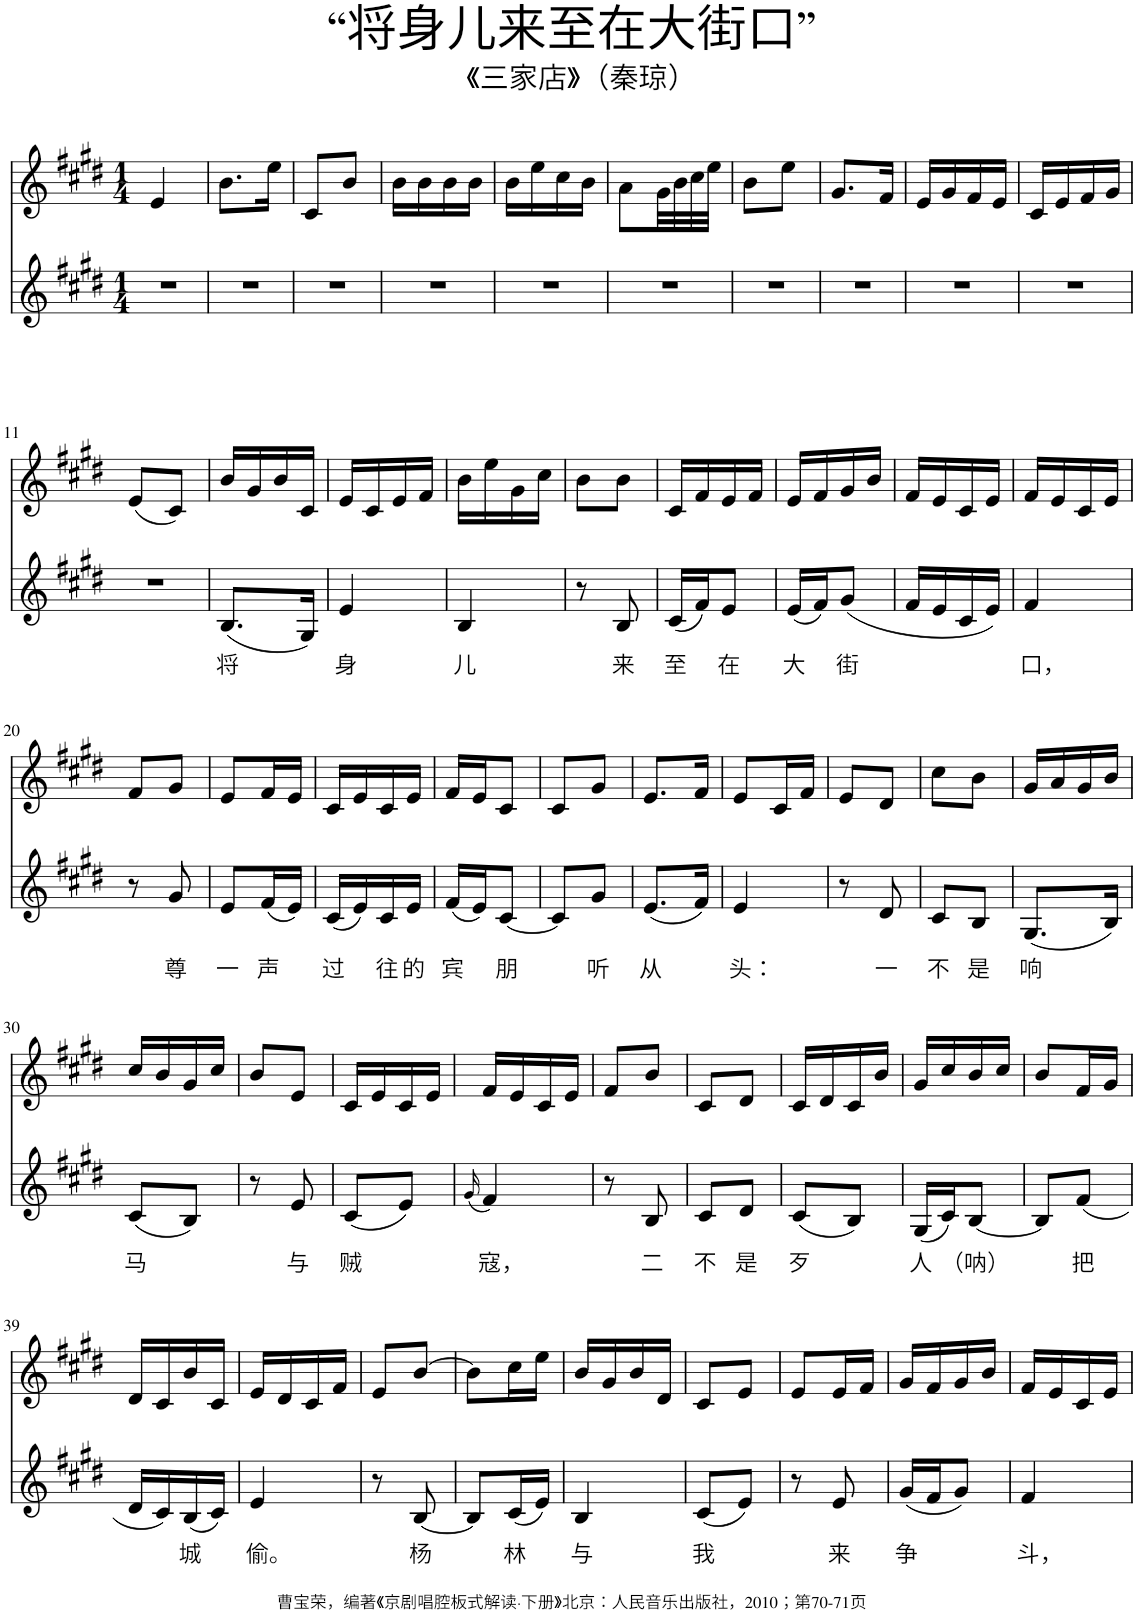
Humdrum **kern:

**kern	**text	**kern
*part2	*part2	*part1
*staff2	*staff2	*staff1
*I"Piano	*	*I"Piano
*I'Pno	*	*I'Pno
*clefG2	*	*clefG2
*k[f#c#g#d#]	*	*k[f#c#g#d#]
*M1/4	*	*M1/4
=1	=1	=1
4r	.	4e/
=2	=2	=2
4r	.	8.b\L
.	.	16ee\Jk
=3	=3	=3
4r	.	8c#/L
.	.	8b/J
=4	=4	=4
4r	.	16b\LL
.	.	16b\
.	.	16b\
.	.	16b\JJ
=5	=5	=5
4r	.	16b\LL
.	.	16ee\
.	.	16cc#\
.	.	16b\JJ
=6	=6	=6
4r	.	8a\L
.	.	32g#\LL
.	.	32b\
.	.	32cc#\
.	.	32ee\JJJ
=7	=7	=7
4r	.	8b\L
.	.	8ee\J
=8	=8	=8
4r	.	8.g#/L
.	.	16f#/Jk
=9	=9	=9
4r	.	16e/LL
.	.	16g#/
.	.	16f#/
.	.	16e/JJ
=10	=10	=10
4r	.	16c#/LL
.	.	16e/
.	.	16f#/
.	.	16g#/JJ
!!LO:LB:g=z
=11	=11	=11
4r	.	(8e/L
.	.	8c#/J)
=12	=12	=12
!	!LO:LY:b	!
(8.B/L	将	16b/LL
.	.	16g#/
.	.	16b/
16G#/Jk)	.	16c#/JJ
=13	=13	=13
!	!LO:LY:b	!
4e/	身	16e/LL
.	.	16c#/
.	.	16e/
.	.	16f#/JJ
=14	=14	=14
!	!LO:LY:b	!
4B/	儿	16b\LL
.	.	16ee\
.	.	16g#\
.	.	16cc#\JJ
=15	=15	=15
8r	.	8b\L
!	!LO:LY:b	!
8B/	来	8b\J
=16	=16	=16
!	!LO:LY:b	!
(16c#/LL	至	16c#/LL
16f#/J)	.	16f#/
!	!LO:LY:b	!
8e/J	在	16e/
.	.	16f#/JJ
=17	=17	=17
!	!LO:LY:b	!
(16e/LL	大	16e/LL
16f#/J)	.	16f#/
!	!LO:LY:b	!
(8g#/J	街	16g#/
.	.	16b/JJ
=18	=18	=18
16f#/LL	.	16f#/LL
16e/	.	16e/
16c#/	.	16c#/
16e/JJ)	.	16e/JJ
=19	=19	=19
!	!LO:LY:b	!
4f#/	口，	16f#/LL
.	.	16e/
.	.	16c#/
.	.	16e/JJ
!!LO:LB:g=z
=20	=20	=20
8r	.	8f#/L
!	!LO:LY:b	!
8g#/	尊	8g#/J
=21	=21	=21
!	!LO:LY:b	!
8e/L	一	8e/L
!	!LO:LY:b	!
(16f#/L	声	16f#/L
16e/JJ)	.	16e/JJ
=22	=22	=22
!	!LO:LY:b	!
(16c#/LL	过	16c#/LL
16e/)	.	16e/
!	!LO:LY:b	!
16c#/	往	16c#/
!	!LO:LY:b	!
16e/JJ	的	16e/JJ
=23	=23	=23
!	!LO:LY:b	!
(16f#/LL	宾	16f#/LL
16e/J)	.	16e/J
!	!LO:LY:b	!
[8c#/J	朋	8c#/J
=24	=24	=24
8c#/L]	.	8c#/L
!	!LO:LY:b	!
8g#/J	听	8g#/J
=25	=25	=25
!	!LO:LY:b	!
(8.e/L	从	8.e/L
16f#/Jk)	.	16f#/Jk
=26	=26	=26
!	!LO:LY:b	!
4e/	头：	8e/L
.	.	16c#/L
.	.	16f#/JJ
=27	=27	=27
8r	.	8e/L
!	!LO:LY:b	!
8d#/	一	8d#/J
=28	=28	=28
!	!LO:LY:b	!
8c#/L	不	8cc#\L
!	!LO:LY:b	!
8B/J	是	8b\J
=29	=29	=29
!	!LO:LY:b	!
(8.G#/L	响	16g#/LL
.	.	16a/
.	.	16g#/
16B/Jk)	.	16b/JJ
!!LO:LB:g=z
=30	=30	=30
!	!LO:LY:b	!
(8c#/L	马	16cc#/LL
.	.	16b/
8B/J)	.	16g#/
.	.	16cc#/JJ
=31	=31	=31
8r	.	8b/L
!	!LO:LY:b	!
8e/	与	8e/J
=32	=32	=32
!	!LO:LY:b	!
(8c#/L	贼	16c#/LL
.	.	16e/
8e/J)	.	16c#/
.	.	16e/JJ
=33	=33	=33
(16qg#/	.	.
!	!LO:LY:b	!
4f#/)	寇，	16f#/LL
.	.	16e/
.	.	16c#/
.	.	16e/JJ
=34	=34	=34
8r	.	8f#/L
!	!LO:LY:b	!
8B/	二	8b/J
=35	=35	=35
!	!LO:LY:b	!
8c#/L	不	8c#/L
!	!LO:LY:b	!
8d#/J	是	8d#/J
=36	=36	=36
!	!LO:LY:b	!
(8c#/L	歹	16c#/LL
.	.	16d#/
8B/J)	.	16c#/
.	.	16b/JJ
=37	=37	=37
!	!LO:LY:b	!
(16G#/LL	人	16g#/LL
16c#/J)	.	16cc#/
!	!LO:LY:b	!
[8B/J	（呐）	16b/
.	.	16cc#/JJ
=38	=38	=38
8B/L]	.	8b/L
!	!LO:LY:b	!
(8f#/J	把	16f#/L
.	.	16g#/JJ
!!LO:LB:g=z
=39	=39	=39
16d#/LL	.	16d#/LL
16c#/)	.	16c#/
!	!LO:LY:b	!
(16B/	城	16b/
16c#/JJ)	.	16c#/JJ
=40	=40	=40
!	!LO:LY:b	!
4e/	偷。	16e/LL
.	.	16d#/
.	.	16c#/
.	.	16f#/JJ
=41	=41	=41
8r	.	8e/L
!	!LO:LY:b	!
[8B/	杨	[8b/J
=42	=42	=42
8B/L]	.	8b\L]
!	!LO:LY:b	!
(16c#/L	林	16cc#\L
16e/JJ)	.	16ee\JJ
=43	=43	=43
!	!LO:LY:b	!
4B/	与	16b/LL
.	.	16g#/
.	.	16b/
.	.	16d#/JJ
=44	=44	=44
!	!LO:LY:b	!
(8c#/L	我	8c#/L
8e/J)	.	8e/J
=45	=45	=45
8r	.	8e/L
!	!LO:LY:b	!
8e/	来	16e/L
.	.	16f#/JJ
=46	=46	=46
!	!LO:LY:b	!
(16g#/LL	争	16g#/LL
16f#/J	.	16f#/
8g#/J)	.	16g#/
.	.	16b/JJ
=47	=47	=47
!	!LO:LY:b	!
4f#/	斗，	16f#/LL
.	.	16e/
.	.	16c#/
.	.	16e/JJ
=	=	=
*-	*-	*-
